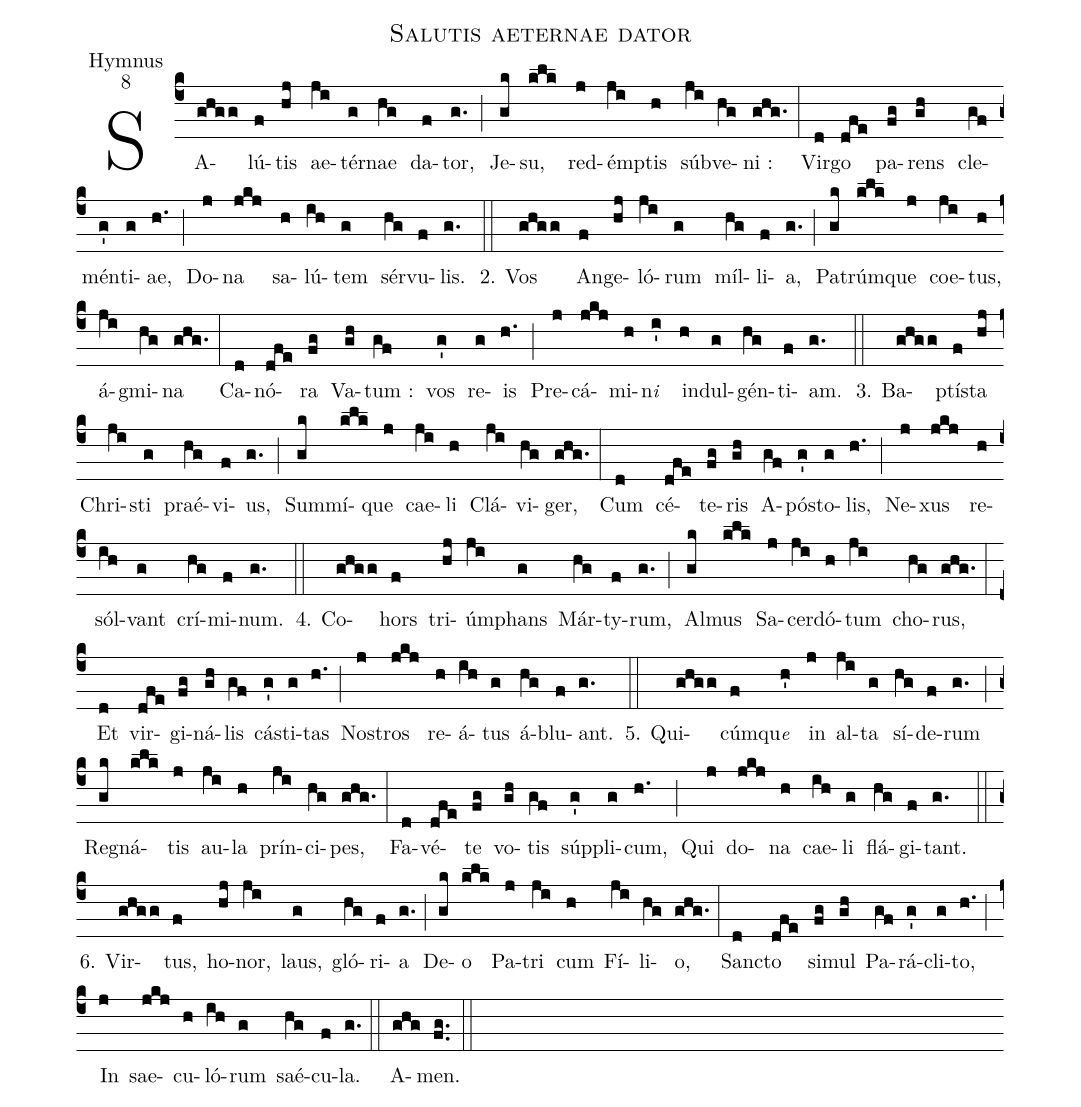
name:Salutis aeternae dator;
office-part:Hymnus;
mode:8;
%%
(c4) SA(ghgg)lú(f)tis(hj) ae(ji)tér(g)nae(hg) da(f)tor,(g.) (;) Je(gk)su,(klk) red(j)ém(ji)ptis(h) súb(ji)ve(hg)ni :(ghg.) (:) Vir(d)go(dfe) pa(fg)rens(gh) cle(gf)mén(g')ti(g)ae,(h.) (;) Do(j)na(jkj) sa(h)lú(ih)tem(g) sér(hg)vu(f)lis.(g.) (::)
2. Vos(ghgg) An(f)ge(hj)ló(ji)rum(g) míl(hg)li(f)a,(g.) (;) Pa(gk)trúm(klk)que(j) coe(ji)tus,(h) á(ji)gmi(hg)na(ghg.) (:) Ca(d)nó(dfe)ra(fg) Va(gh)tum :(gf) vos(g') re(g)is(h.) (;) Pre(j)cá(jkj)mi(h)n{<e>i</e>}(i') in(h)dul(g)gén(hg)ti(f)am.(g.) (::)
3. Ba(ghgg)ptí(f)sta(hj) Chri(ji)sti(g) praé(hg)vi(f)us,(g.) (;) Sum(gk)mí(klk)que(j) cae(ji)li(h) Clá(ji)vi(hg)ger,(ghg.) (:) Cum(d) cé(dfe)te(fg)ris(gh) A(gf)pó(g')sto(g)lis,(h.) (;) Ne(j)xus(jkj) re(h)sól(ih)vant(g) crí(hg)mi(f)num.(g.) (::)
4. Co(ghgg)hors(f) tri(hj)úm(ji)phans(g) Már(hg)ty(f)rum,(g.) (;) Al(gk)mus(klk) Sa(j)cer(ji)dó(h)tum(ji) cho(hg)rus,(ghg.) (:) Et(d) vir(dfe)gi(fg)ná(gh)lis(gf) cá(g')sti(g)tas(h.) (;) No(j)stros(jkj) re(h)á(ih)tus(g) á(hg)blu(f)ant.(g.) (::)
5. Qui(ghgg)cúm(f)qu{<e>e</e>}(h') in(j) al(ji)ta(g) sí(hg)de(f)rum(g.) (;) Re(gk)gná(klk)tis(j) au(ji)la(h) prín(ji)ci(hg)pes,(ghg.) (:) Fa(d)vé(dfe)te(fg) vo(gh)tis(gf) súp(g')pli(g)cum,(h.) (;) Qui(j) do(jkj)na(h) cae(ih)li(g) flá(hg)gi(f)tant.(g.) (::)
6. Vir(ghgg)tus,(f) ho(hj)nor,(ji) laus,(g) gló(hg)ri(f)a(g.) (;) De(gk)o(klk) Pa(j)tri(ji) cum(h) Fí(ji)li(hg)o,(ghg.) (:) San(d)cto(dfe) si(fg)mul(gh) Pa(gf)rá(g')cli(g)to,(h.) (;) In(j) sae(jkj)cu(h)ló(ih)rum(g) saé(hg)cu(f)la.(g.) (::)
A(ghg)men.(fg..) (::)
